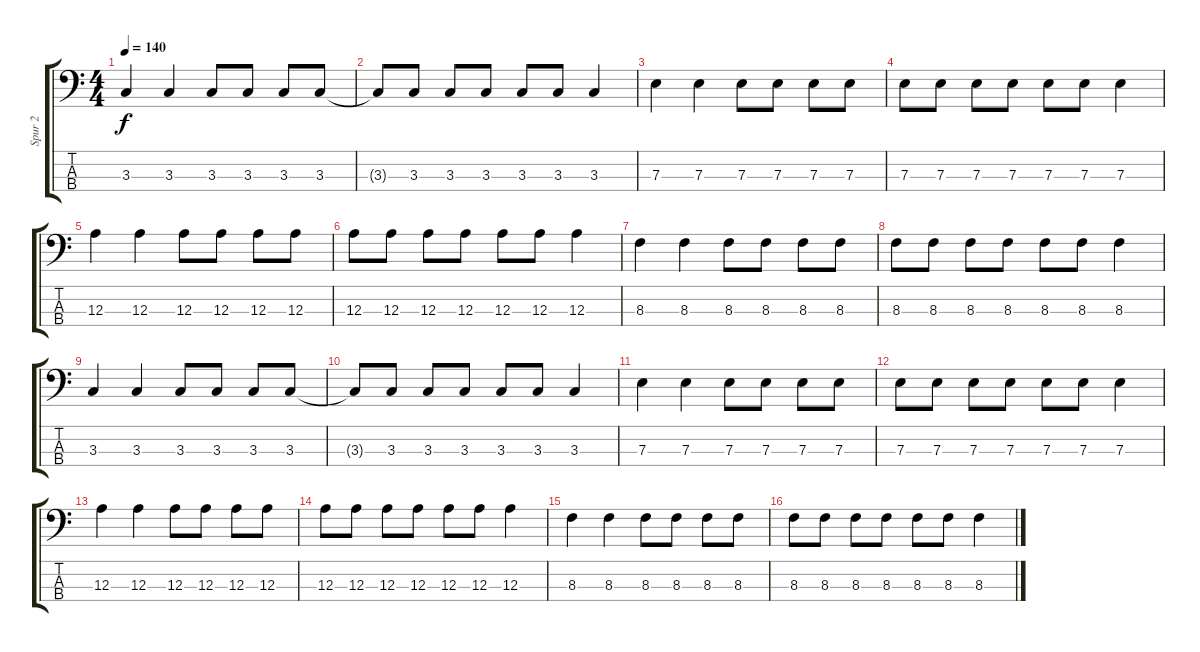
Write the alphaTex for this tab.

\track ("Spur 2" "Spur 2") {instrument electricbasspick}
\staff {score tabs}
\tuning (G2 D2 A1 E1) {hide}
\ts (4 4)
\tempo 140
\clef f4
\ks c
3.3.4{dy f} 3.3.4 3.3.8 3.3.8 3.3.8 3.3.8 |
3.3{t}.8 3.3.8 3.3.8 3.3.8 3.3.8 3.3.8 3.3.4 |
7.3.4 7.3.4 7.3.8 7.3.8 7.3.8 7.3.8 |
7.3.8 7.3.8 7.3.8 7.3.8 7.3.8 7.3.8 7.3.4 |
12.3.4 12.3.4 12.3.8 12.3.8 12.3.8 12.3.8 |
12.3.8 12.3.8 12.3.8 12.3.8 12.3.8 12.3.8 12.3.4 |
8.3.4 8.3.4 8.3.8 8.3.8 8.3.8 8.3.8 |
8.3.8 8.3.8 8.3.8 8.3.8 8.3.8 8.3.8 8.3.4 |
3.3.4 3.3.4 3.3.8 3.3.8 3.3.8 3.3.8 |
3.3{t}.8 3.3.8 3.3.8 3.3.8 3.3.8 3.3.8 3.3.4 |
7.3.4 7.3.4 7.3.8 7.3.8 7.3.8 7.3.8 |
7.3.8 7.3.8 7.3.8 7.3.8 7.3.8 7.3.8 7.3.4 |
12.3.4 12.3.4 12.3.8 12.3.8 12.3.8 12.3.8 |
12.3.8 12.3.8 12.3.8 12.3.8 12.3.8 12.3.8 12.3.4 |
8.3.4 8.3.4 8.3.8 8.3.8 8.3.8 8.3.8 |
8.3.8 8.3.8 8.3.8 8.3.8 8.3.8 8.3.8 8.3.4
